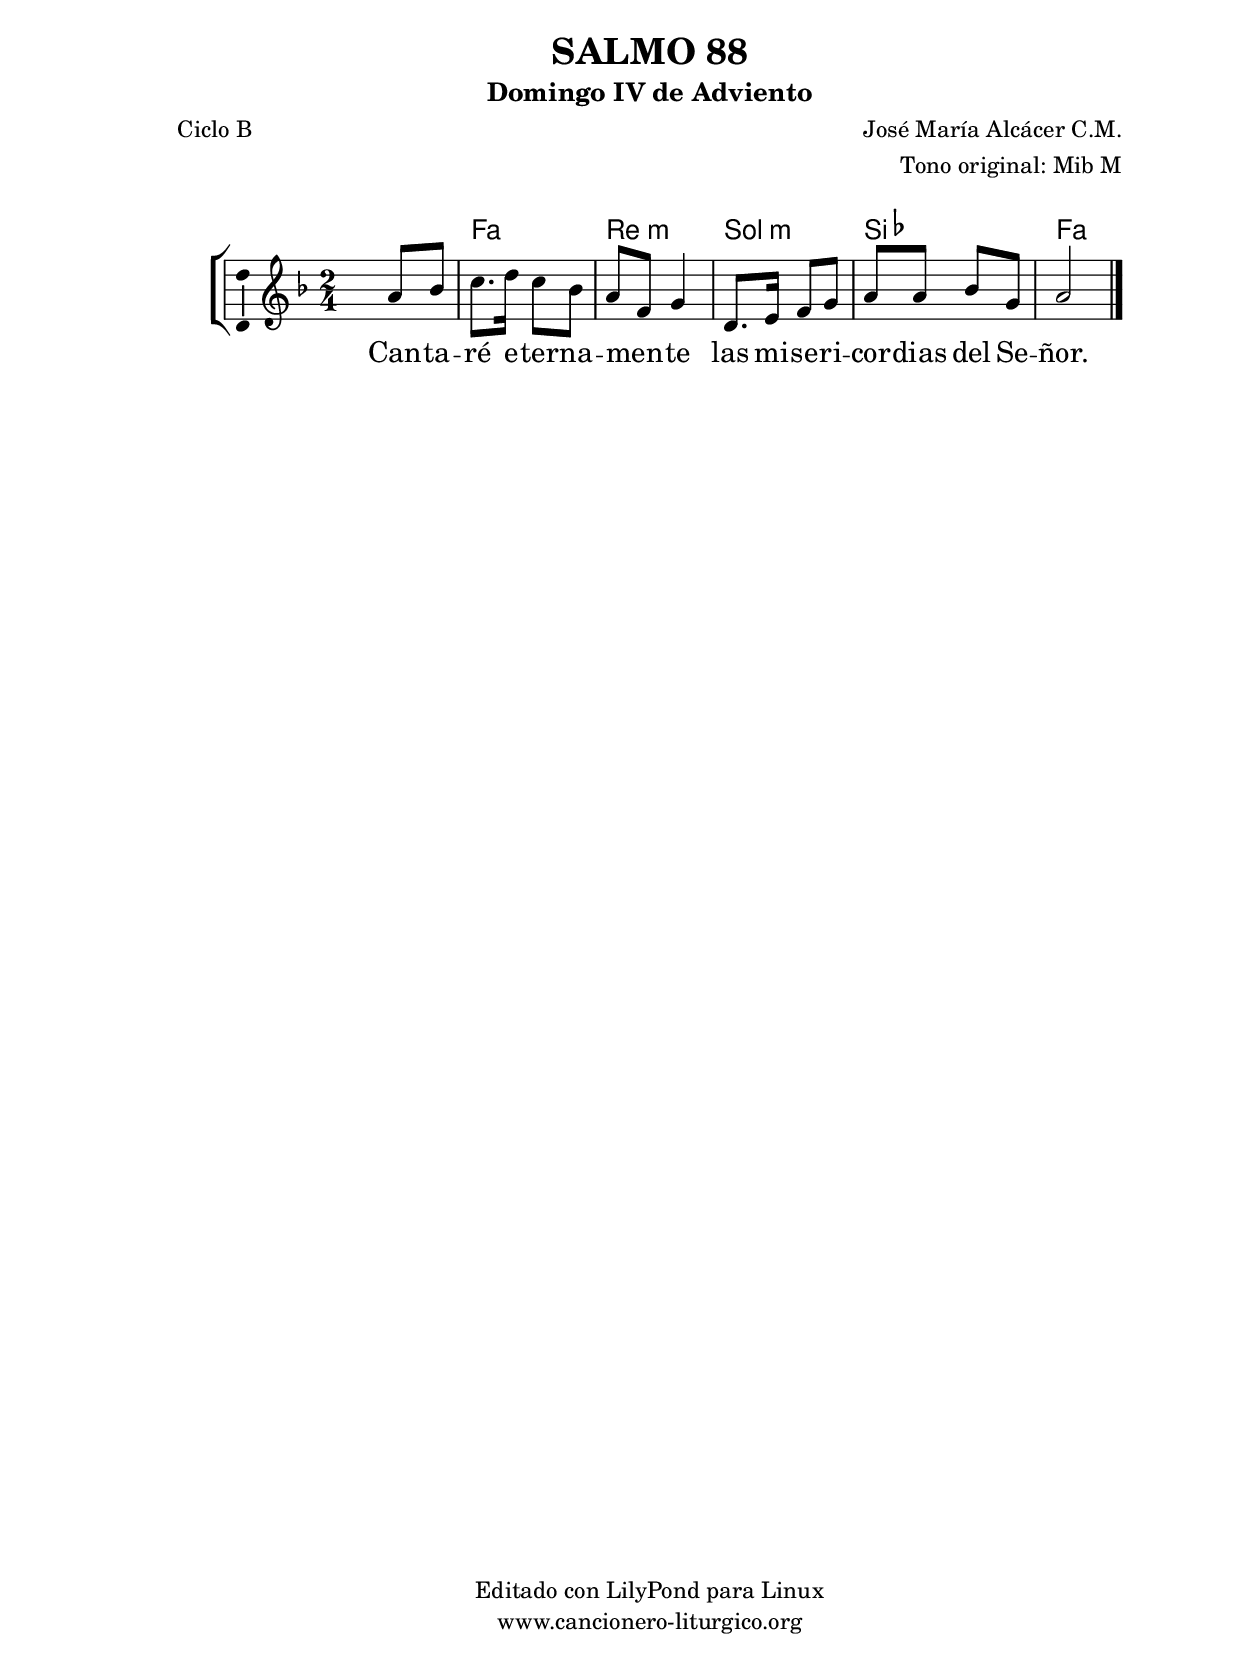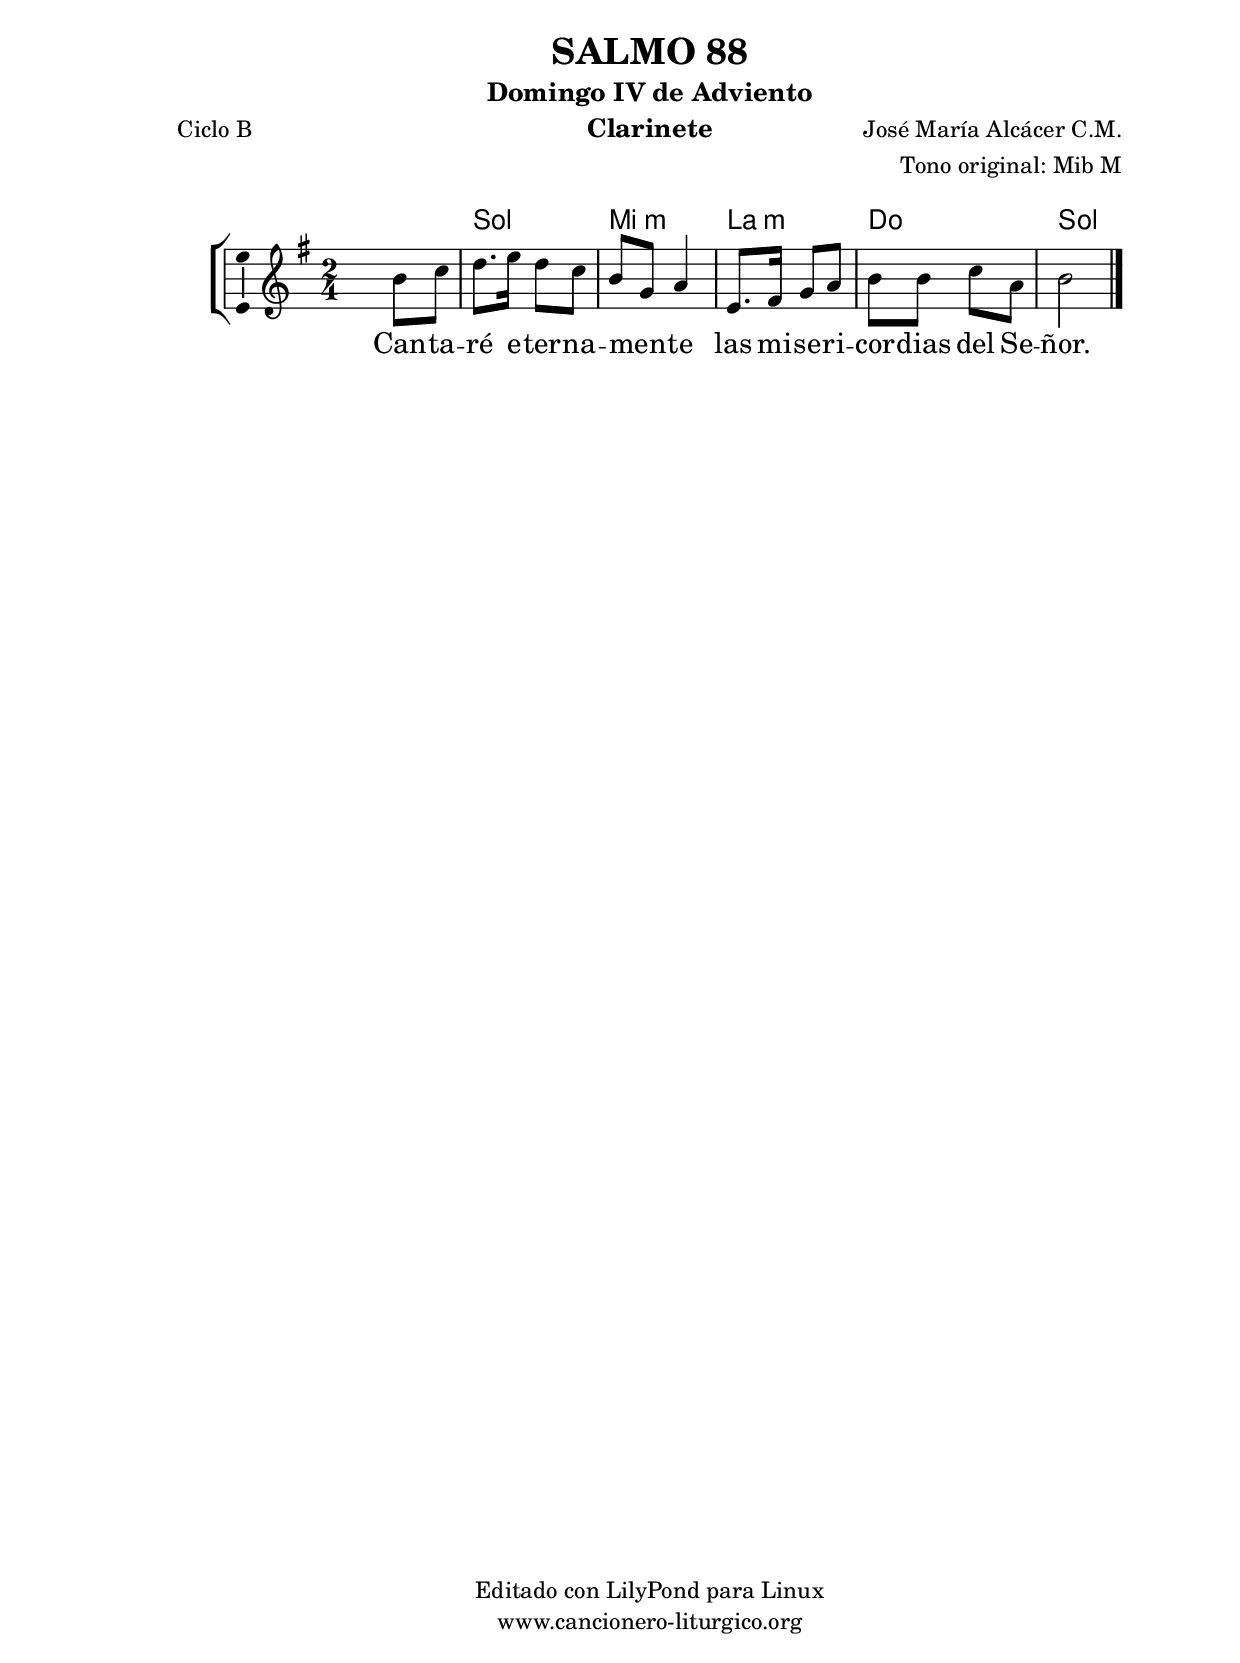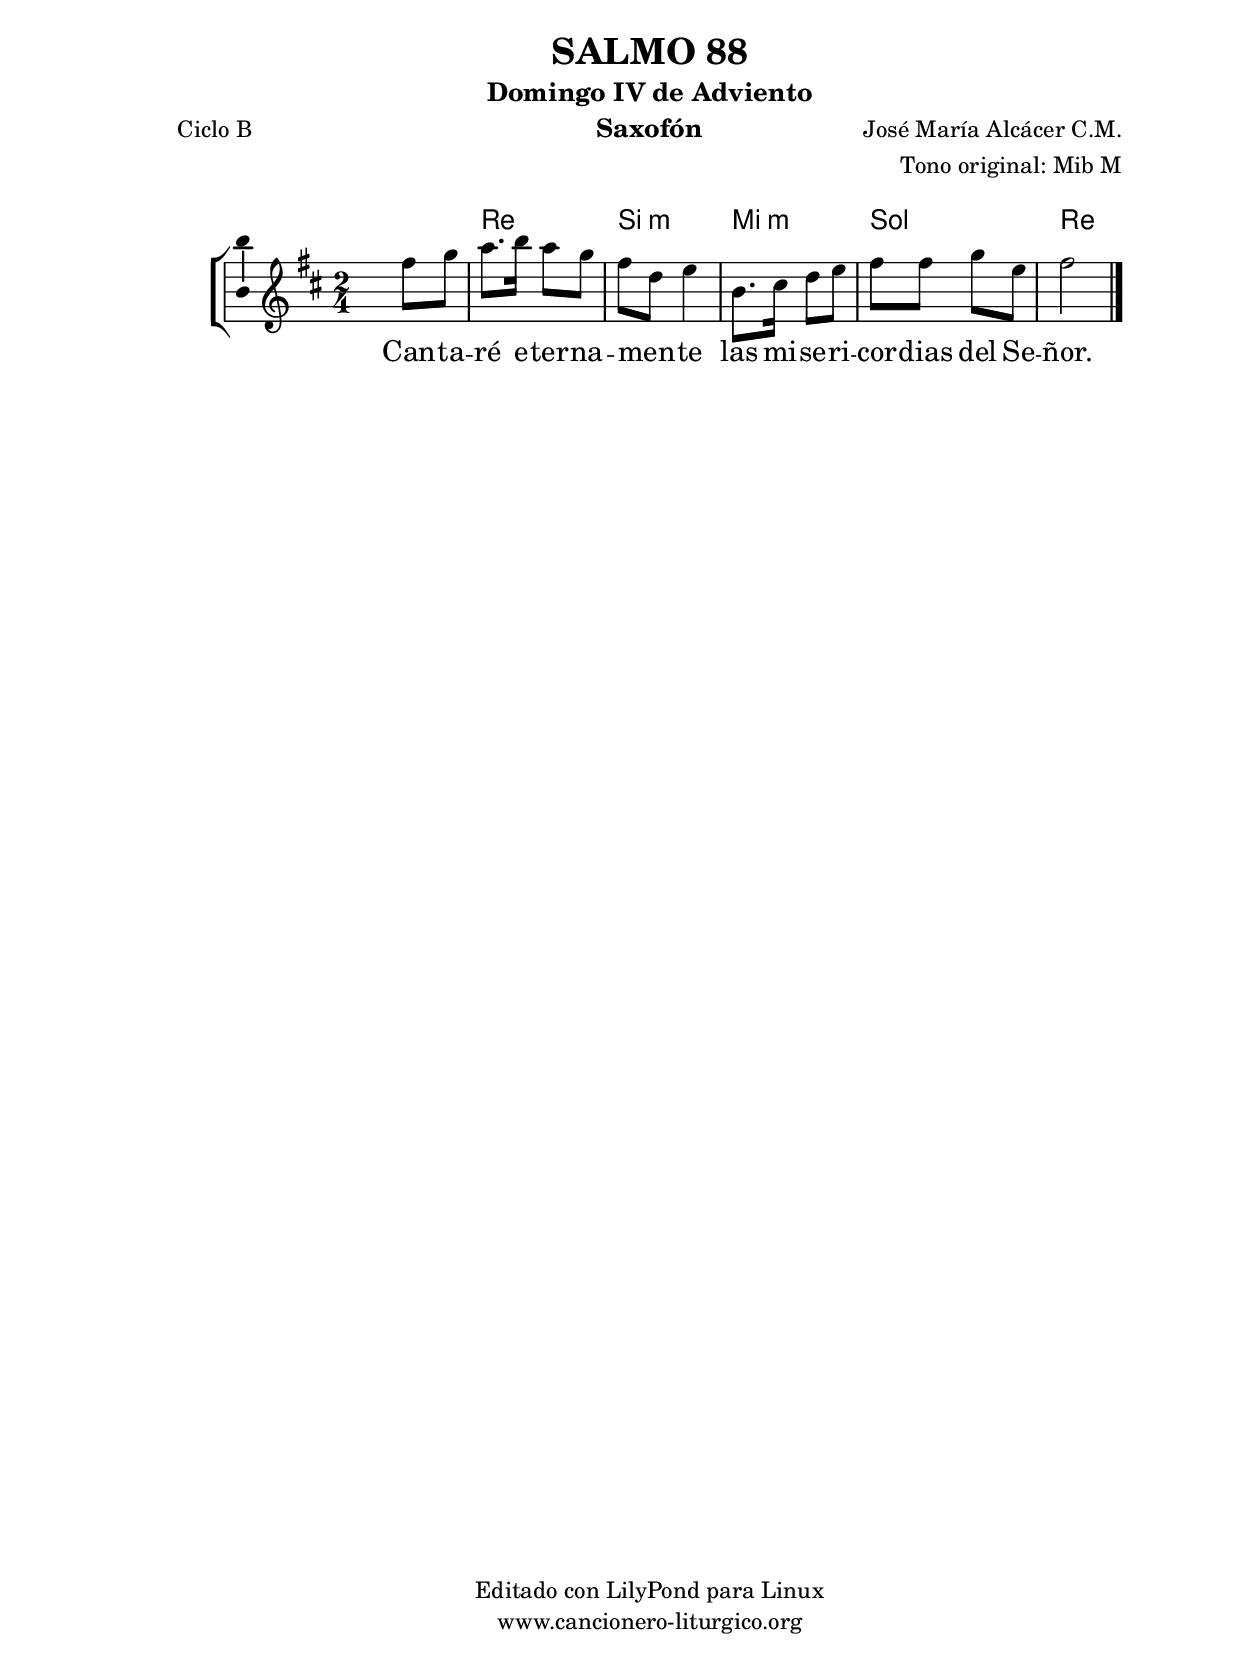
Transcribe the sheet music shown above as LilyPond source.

%
%para convertir .midi en .wav:
%timidity filename.midi -Ow -o finename.wav
%
%
%Para convertir de .wav a .mp3:
%lame -h -m j filename.wav
%
%
%para escuchar el midi:
%timidity nombrefichero.midi
%


%versión de lilypond para la que se ha escrito esta partitura:
\version "2.16.0"

	%Tamaño papel
	#(set-default-paper-size "a4")
	%Tamaño partitura
	#(set-global-staff-size 20)
	%No responde al pulsar sobre una nota
	#(ly:set-option 'point-and-click #f)

%parámetros del encabezamiento:
\header {
	title = "SALMO 88"
	subtitle = "Domingo IV de Adviento"
	composer = "José María Alcácer C.M."
	poet = "Ciclo B"
	meter = ""
	arranger = "Tono original: Mib M"
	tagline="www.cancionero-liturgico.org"
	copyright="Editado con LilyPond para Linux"
	tiempo = "Adviento"
	usos = "Salmo"
	letra = "Cantaré eternamente las misericordias del Señor."
	}

%parámetros asociados al papel:
\paper  {
	oddHeaderMarkup = \markup {\fill-line { \on-the-fly #not-first-page \fromproperty #'header:title \on-the-fly #not-first-page \fromproperty #'header:composer }}
	evenHeaderMarkup = \markup {\fill-line { \fromproperty #'header:composer \fromproperty #'header:title }}
	#(set-paper-size "a4")
	print-page-number = ##f
	first-page-number = 1
	print-first-page-number = ##f
%	head-separation = 3.0 \cm
	top-margin = 2.0 \cm
	bottom-margin = 0.5\cm
%%%	bottom-margin = -1.0\cm
	left-margin = 3.0 \cm
	line-width = 16.0 \cm 
	indent = 8\mm
	interscoreline = 2.\mm
	between-system-space = 15\mm
%	para que las partituras no llenen la hoja:
	ragged-bottom = ##t
%	idem para la última hoja:
	ragged-last-bottom = ##f
%	para que las partituras llenen el ancho del papel:
	ragged-last = ##f
	after-title-space = 2.5 \cm
%page-count=1
%system-count=8

	%Flexible Vertical Spacing
%	markup-markup-spacing =
%	#'((basic-distance . 15) (minimum-distance . 15) (padding . 3))
	markup-system-spacing =
	#'((basic-distance . 15) (minimum-distance . 15) (padding . 3))
	system-system-spacing =
	#'((basic-distance . 15) (minimum-distance . 15) (padding . 3))
	score-system-spacing =
	#'((basic-distance . 15) (minimum-distance . 15) (padding . 5))
%	top-system-spacing = % header
%	#'((basic-distance . 8) (minimum-distance . 0) (padding . 3))
%	top-markup-spacing =
%	#'((basic-distance . 20) (minimum-distance . 20) (padding . 3))
	last-bottom-spacing = % footer
	#'((basic-distance . 5) (minimum-distance . 5) (padding . 3))
%	score-markup-spacing =
%	#'((basic-distance . 16) (minimum-distance . 13) (padding . 3))

	}


%parámetros que afectan a toda la partitura:
global =  {
	%clave de sol (G):
	\clef G
	%armadura:
	\transpose ees f
	\key ees \major
	\tempo 4=60
	\set Score.tempoHideNote = ##t
	}


acordes = {
	\italianChords
	\chordmode {
	\transpose ees f
{

s2
ees2 c:m f:m aes ees
	}
	}
}

melodia = 
	\transpose ees f
{
	\relative c''{

\time 2/4
s4 g8 aes
bes8. c16 bes8 aes
g8 ees f4
c8. d16 ees8 f
g8 g aes f
g2

	\bar "|."
	}
	}


texto = \lyricmode {
Can -- ta -- ré e -- ter -- na -- men -- _ te las mi -- se -- ri -- cor -- dias del Se -- ñor.
	}


acordesStaff = \context ChordNames = acordesStaff <<
	\set chordChanges = ##t
	\acordes
	>>


vozStaff = \context Voice = vozStaff
\with {\consists "Ambitus_engraver"}
<<
%	\set Staff.instrumentName = ""
%	\set Staff.shortInstrumentName = ""
%	\set Staff.midiInstrument = #"clarinet"
%	\set Staff.midiInstrument = #"cello"
%	\set Staff.midiInstrument = #"flute"
	\set Staff.midiInstrument = #"electric guitar (jazz)"
%	\set Staff.midiInstrument = #"english horn"
%	\set Staff.midiInstrument = #"violin"
%	\set Staff.midiInstrument = #"glockenspiel"
	\set Staff.midiMinimumVolume = #0.7
	\set Staff.midiMaximumVolume = #0.9
	\global
	\melodia
	>>


textoStaff = \context Lyrics = textoStaff <<
	\lyricsto vozStaff \texto
	>>

\book {
	\score {
		\context ChoirStaff {
			\override StaffGroup.SystemStartBracket #'collapse-height = #1
			\override Score.SystemStartBar #'collapse-height = #1
			<<
			\acordesStaff
			\vozStaff
			\textoStaff
			>>
			}
		\layout {
	    		\context {
				\Lyrics
				\override LyricText #'font-size = #2
				}
	   		 \context {
				\Score
				%fontSize = #3
				\override StaffSymbol #'staff-space = #(magstep +3)
				%\override Beam #'thickness = #0.55
				%\override SpacingSpanner #'spacing-increment = #1.0
				%\override Slur #'height-limit = #1.5
				}
			}
		}
	\score {
		\unfoldRepeats
		\context ChoirStaff {
			<<
			\acordesStaff
			\vozStaff
			>>
			}
		\midi {
	  		\context {
	  			\Score
				tempoWholesPerMinute = #(ly:make-moment 70 4)
				}
			}
		}
	}

%Partitura para clarinete
#(define output-suffix "C")
\book {
	\header{
		instrument = "Clarinete"
		}
	\score {
		\context ChoirStaff {
			\override StaffGroup.SystemStartBracket #'collapse-height = #1
			\override Score.SystemStartBar #'collapse-height = #1
\transpose c d
			<<
			\acordesStaff
			\vozStaff
			\textoStaff
			>>
			}
		\layout {
	    		\context {
				\Lyrics
				\override LyricText #'font-size = #2
				}
	   		 \context {
				\Score
				%fontSize = #3
				\override StaffSymbol #'staff-space = #(magstep +3)
				%\override Beam #'thickness = #0.55
				%\override SpacingSpanner #'spacing-increment = #1.0
				%\override Slur #'height-limit = #1.5
				}
			}
		}
	}

%Partitura para saxofón
#(define output-suffix "S")
\book {
	\header{
		instrument = "Saxofón"
		}
	\score {
		\context ChoirStaff {
			\override StaffGroup.SystemStartBracket #'collapse-height = #1
			\override Score.SystemStartBar #'collapse-height = #1
\transpose c a
			<<
			\acordesStaff
			\vozStaff
			\textoStaff
			>>
			}
		\layout {
	    		\context {
				\Lyrics
				\override LyricText #'font-size = #2
				}
	   		 \context {
				\Score
				%fontSize = #3
				\override StaffSymbol #'staff-space = #(magstep +3)
				%\override Beam #'thickness = #0.55
				%\override SpacingSpanner #'spacing-increment = #1.0
				%\override Slur #'height-limit = #1.5
				}
			}
		}
	}

